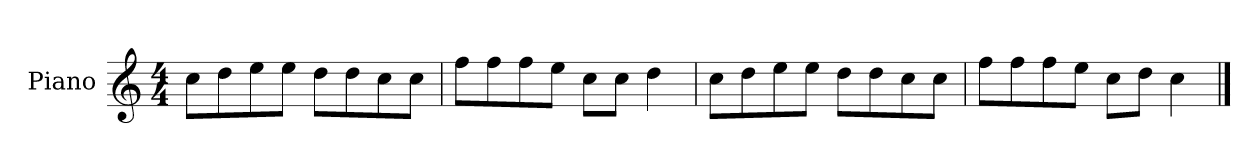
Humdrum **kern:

**kern
*part1
*staff1
*I"Piano
*I'P-no
*clefG2
*k[]
*M4/4
*MM90
=1
8cc\L
8dd\
8ee\
8ee\J
8dd\L
8dd\
8cc\
8cc\J
=2
8ff\L
8ff\
8ff\
8ee\J
8cc\L
8cc\J
4dd\
=3
8cc\L
8dd\
8ee\
8ee\J
8dd\L
8dd\
8cc\
8cc\J
=4
8ff\L
8ff\
8ff\
8ee\J
8cc\L
8dd\J
4cc\
==
*-
